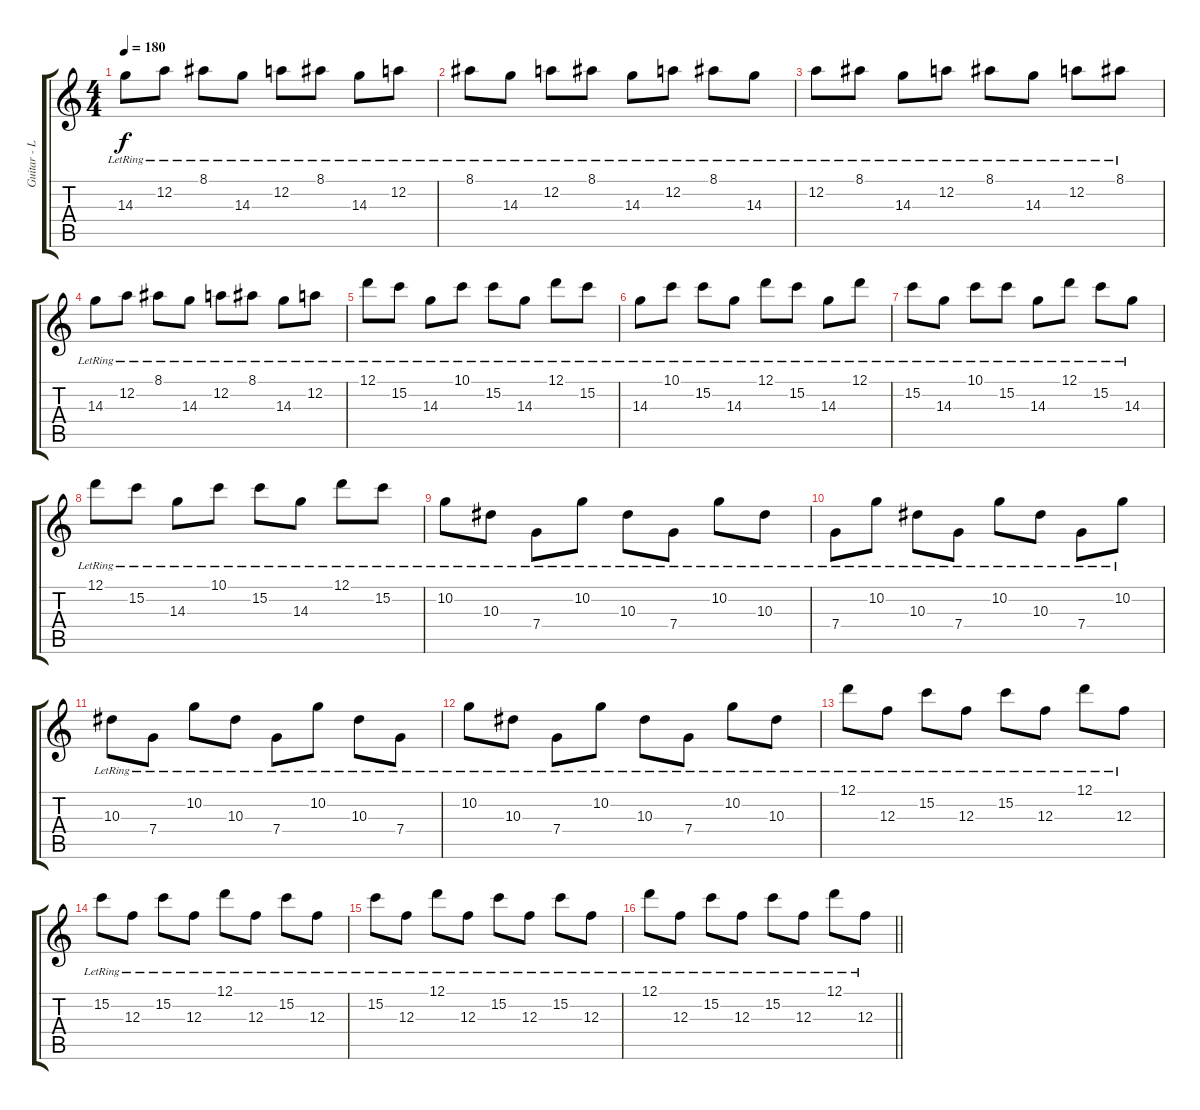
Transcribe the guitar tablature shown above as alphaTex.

\track ("Guitar - Left" "Guitar - L") {instrument distortionguitar}
\staff {score tabs}
\tuning (D4 A3 F3 C3 G2 C2) {hide}
\ts (4 4)
\tempo 180
\clef g2
\ks c
14.3{lr}.8{dy f} 12.2{lr}.8 8.1{lr}.8 14.3{lr}.8 12.2{lr}.8 8.1{lr}.8 14.3{lr}.8 12.2{lr}.8 |
8.1{lr}.8 14.3{lr}.8 12.2{lr}.8 8.1{lr}.8 14.3{lr}.8 12.2{lr}.8 8.1{lr}.8 14.3{lr}.8 |
12.2{lr}.8 8.1{lr}.8 14.3{lr}.8 12.2{lr}.8 8.1{lr}.8 14.3{lr}.8 12.2{lr}.8 8.1{lr}.8 |
14.3{lr}.8 12.2{lr}.8 8.1{lr}.8 14.3{lr}.8 12.2{lr}.8 8.1{lr}.8 14.3{lr}.8 12.2{lr}.8 |
12.1{lr}.8 15.2{lr}.8 14.3{lr}.8 10.1{lr}.8 15.2{lr}.8 14.3{lr}.8 12.1{lr}.8 15.2{lr}.8 |
14.3{lr}.8 10.1{lr}.8 15.2{lr}.8 14.3{lr}.8 12.1{lr}.8 15.2{lr}.8 14.3{lr}.8 12.1{lr}.8 |
15.2{lr}.8 14.3{lr}.8 10.1{lr}.8 15.2{lr}.8 14.3{lr}.8 12.1{lr}.8 15.2{lr}.8 14.3{lr}.8 |
12.1{lr}.8 15.2{lr}.8 14.3{lr}.8 10.1{lr}.8 15.2{lr}.8 14.3{lr}.8 12.1{lr}.8 15.2{lr}.8 |
10.2{lr}.8 10.3{lr}.8 7.4{lr}.8 10.2{lr}.8 10.3{lr}.8 7.4{lr}.8 10.2{lr}.8 10.3{lr}.8 |
7.4{lr}.8 10.2{lr}.8 10.3{lr}.8 7.4{lr}.8 10.2{lr}.8 10.3{lr}.8 7.4{lr}.8 10.2{lr}.8 |
10.3{lr}.8 7.4{lr}.8 10.2{lr}.8 10.3{lr}.8 7.4{lr}.8 10.2{lr}.8 10.3{lr}.8 7.4{lr}.8 |
10.2{lr}.8 10.3{lr}.8 7.4{lr}.8 10.2{lr}.8 10.3{lr}.8 7.4{lr}.8 10.2{lr}.8 10.3{lr}.8 |
12.1{lr}.8 12.3{lr}.8 15.2{lr}.8 12.3{lr}.8 15.2{lr}.8 12.3{lr}.8 12.1{lr}.8 12.3{lr}.8 |
15.2{lr}.8 12.3{lr}.8 15.2{lr}.8 12.3{lr}.8 12.1{lr}.8 12.3{lr}.8 15.2{lr}.8 12.3{lr}.8 |
15.2{lr}.8 12.3{lr}.8 12.1{lr}.8 12.3{lr}.8 15.2{lr}.8 12.3{lr}.8 15.2{lr}.8 12.3{lr}.8 |
\barLineRight lightlight
12.1{lr}.8 12.3{lr}.8 15.2{lr}.8 12.3{lr}.8 15.2{lr}.8 12.3{lr}.8 12.1{lr}.8 12.3{lr}.8
